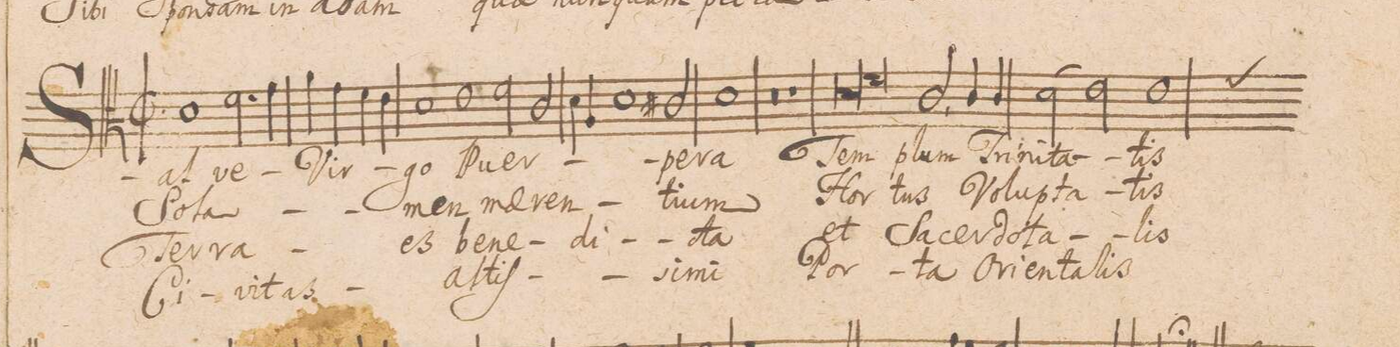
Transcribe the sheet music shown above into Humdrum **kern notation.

**kern	**text	**text	**text	**text
*I"ALTVS.	*	*	*	*
*clefC3	*	*	*	*
*k[]	*	*	*	*
*met(C|)	*	*	*	*
*M2/1	*	*	*	*
1d	Sal-	So-	Ter-	Ci-
*2\right	*	*	*	*
2.f\	-ve	-la-	-ra	.
4g\	.	.	.	-vi-
=2-	=2-	=2-	=2-	=2-
4a\	Vir-	.	.	-tas
4g\	.	.	.	.
4f\	.	.	.	.
4e\	.	.	.	.
1d	-go	-men	es	.
=3-	=3-	=3-	=3-	=3-
1e	Pu-	mae-	be-	al-
2f\	-er-	-ren-	-ne-	-tiſ-
2c/	.	.	.	.
=4-	=4-	=4-	=4-	=4-
4d\	.	.	-di-	.
4A/	.	.	.	.
1d	.	.	.	.
2c#X/	-pe-	-ti-	.	-si-
=5-	=5-	=5-	=5-	=5-
1d	-ra	-um	-cta	-mi
0r	.	.	.	.
=6-	=6-	=6-	=6-	=6-
1r	.	.	.	.
=7-	=7-	=7-	=7-	=7-
*lig	*	*	*	*
1d	Tem-	Hor-	et	Por-
1f	.	.	.	.
*Xlig	*	*	*	*
=8-	=8-	=8-	=8-	=8-
2cny,/	-plum	-tus	Sa-	-ta
4c/	Tri-	Vo-	-cer-	O-
4c/	-ni-	-lu-	-do-	-rien-
(>2d\	-ta-	-pta-	-ta-	-ta-
2e\)	.	.	.	.
=9-	=9-	=9-	=9-	=9-
1e	-tis	-tis	-lis	-lis
*custos:f	*	*	*	*
*-	*-	*-	*-	*-
